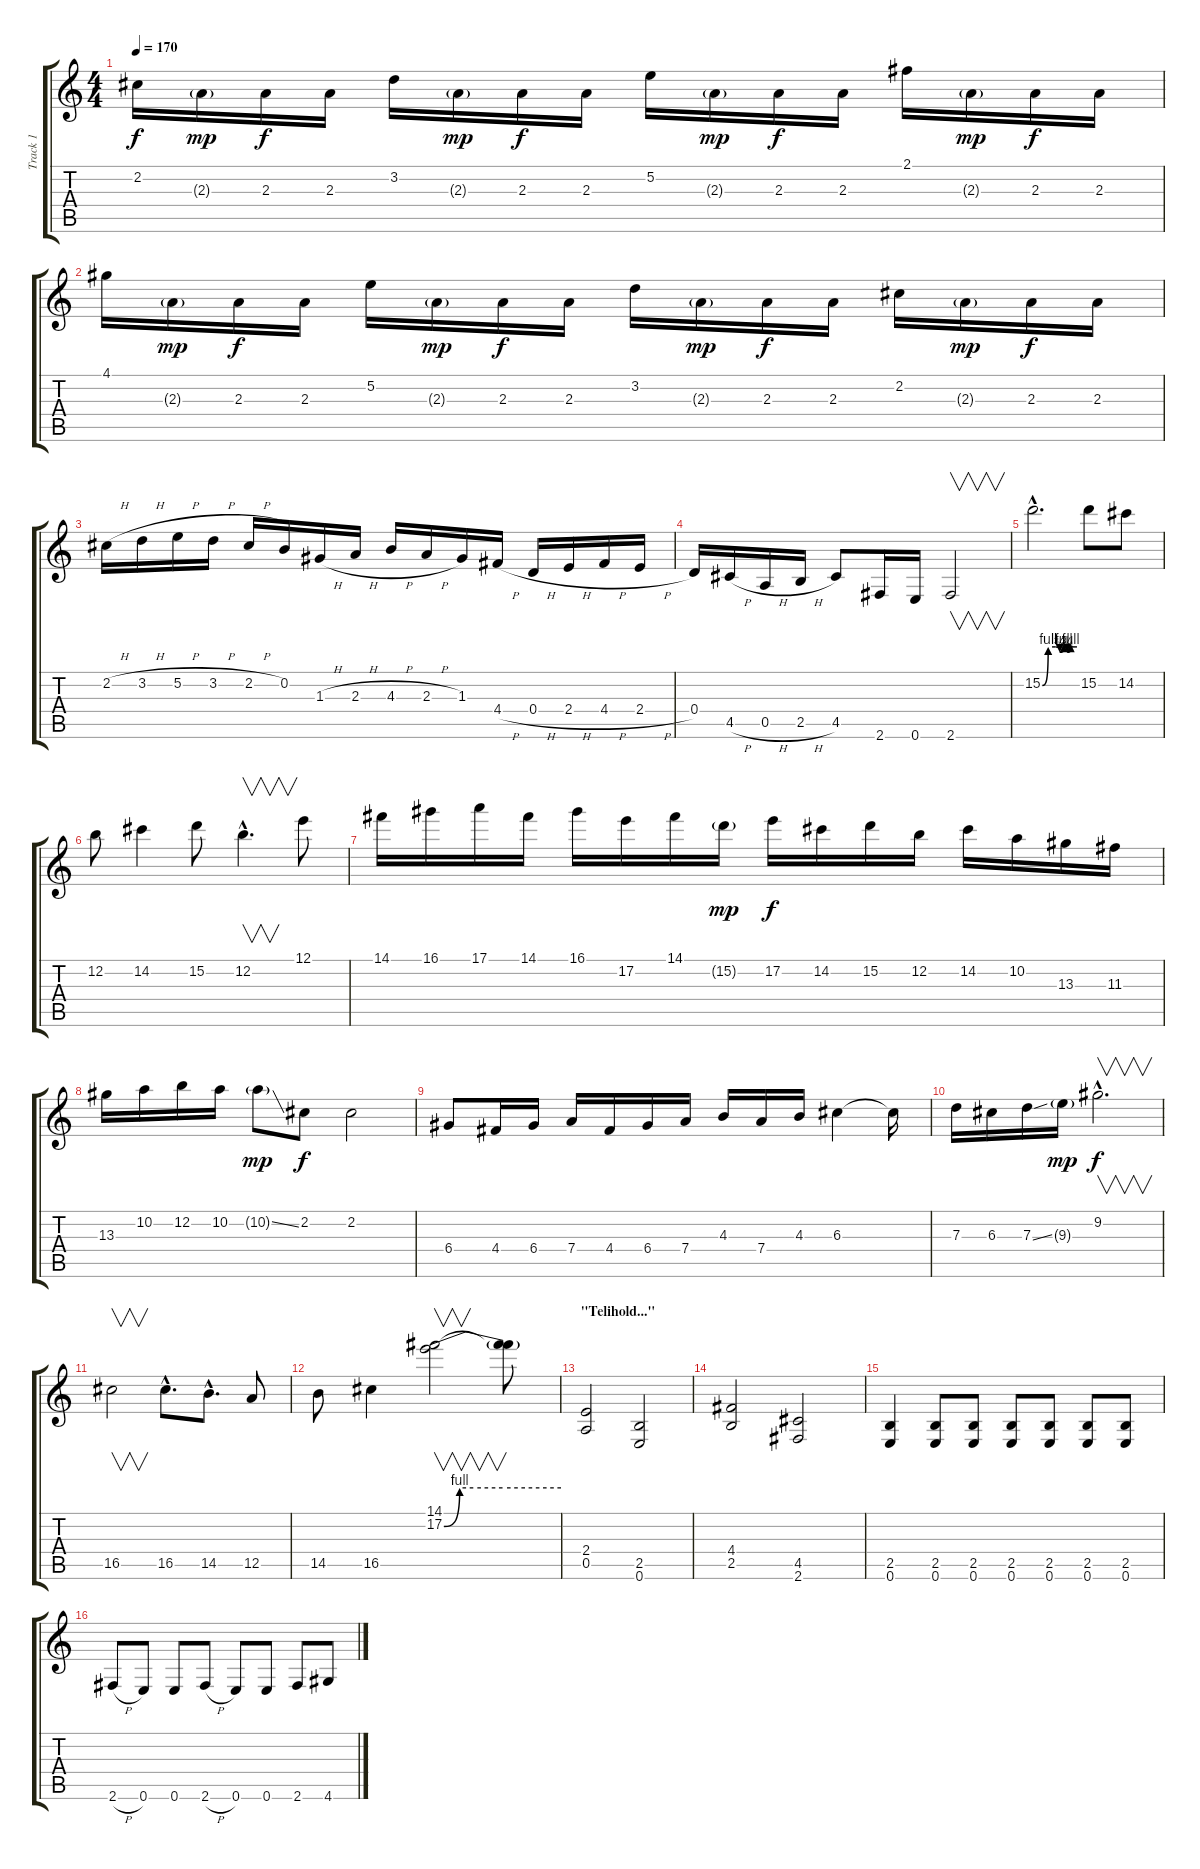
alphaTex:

\track ("Track 1" "Track 1") {instrument overdrivenguitar}
\staff {score tabs}
\tuning (E4 B3 G3 D3 A2 E2) {hide}
\ts (4 4)
\tempo 170
\clef g2
\ks c
2.2.16{dy f} 2.3{g}.16{dy mp} 2.3.16{dy f} 2.3.16 3.2.16 2.3{g}.16{dy mp} 2.3.16{dy f} 2.3.16 5.2.16 2.3{g}.16{dy mp} 2.3.16{dy f} 2.3.16 2.1.16 2.3{g}.16{dy mp} 2.3.16{dy f} 2.3.16 |
4.1.16 2.3{g}.16{dy mp} 2.3.16{dy f} 2.3.16 5.2.16 2.3{g}.16{dy mp} 2.3.16{dy f} 2.3.16 3.2.16 2.3{g}.16{dy mp} 2.3.16{dy f} 2.3.16 2.2.16 2.3{g}.16{dy mp} 2.3.16{dy f} 2.3.16 |
2.2{h}.16 3.2{h}.16 5.2{h}.16 3.2{h}.16 2.2{h}.16 0.2.16 1.3{h}.16 2.3{h}.16 4.3{h}.16 2.3{h}.16 1.3.16 4.4{h}.16 0.4{h}.16 2.4{h}.16 4.4{h}.16 2.4{h}.16 |
0.4.16 4.5{h}.16 0.5{h}.16 2.5{h}.16 4.5.8 2.6.16 0.6.16 2.6.2{v} |
15.2{be (custom 0 0 10 4 23 4 30 3 37 4 43 3 49 4 60 4) hac}.2{d} 15.2.8 14.2.8 |
12.2.8 14.2.4 15.2.8 12.2{hac}.4{v d} 12.1.8 |
14.1.16 16.1.16 17.1.16 14.1.16 16.1.16 17.2.16 14.1.16 15.2{g}.16{dy mp} 17.2.16{dy f} 14.2.16 15.2.16 12.2.16 14.2.16 10.2.16 13.3.16 11.3.16 |
13.3.16 10.2.16 12.2.16 10.2.16 10.2{ss g}.8{dy mp} 2.2.8{dy f} 2.2.2 |
6.4.8 4.4.16 6.4.16 7.4.16 4.4.16 6.4.16 7.4.16 4.3.16 7.4.16 4.3.16 6.3.4 6.3{t}.16 |
7.3.16 6.3.16 7.3{ss}.16 9.3{g}.16{dy mp} 9.2{hac}.2{v d dy f} |
16.5.2{v} 16.5{hac}.8{d} 14.5{hac}.8{d} 12.5.8 |
14.5.8 16.5.4 (14.1 17.2{be (custom 0 0 8 4 15 4 30 4 60 4)}).2{v} (14.1{t} 17.2{t}).8 |
\section ("" "\"Telihold...\"")
(2.4 0.5).2{volume 13 balance 3} (2.5 0.6).2 |
(4.4 2.5).2 (4.5 2.6).2 |
(2.5 0.6).4 (2.5 0.6).8 (2.5 0.6).8 (2.5 0.6).8 (2.5 0.6).8 (2.5 0.6).8 (2.5 0.6).8 |
2.6{h}.8 0.6.8 0.6.8 2.6{h}.8 0.6.8 0.6.8 2.6.8 4.6.8
